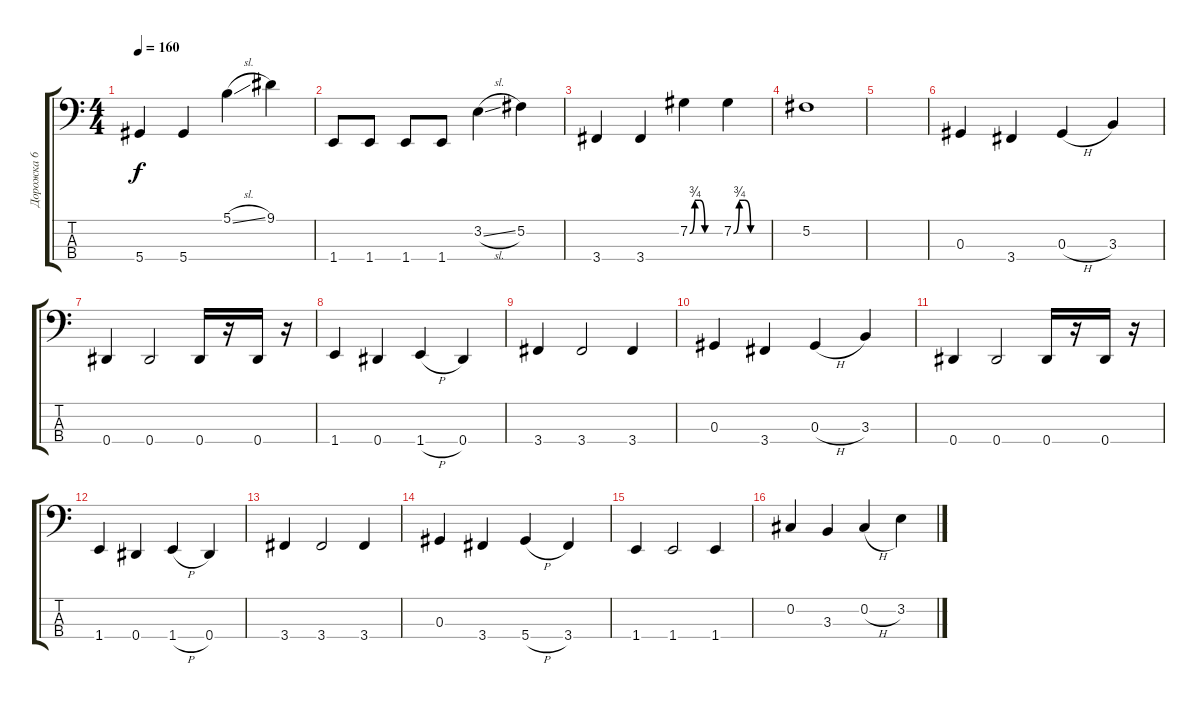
\track ("Дорожка 6" "Дорожка 6") {instrument electricbassfinger}
\staff {score tabs}
\tuning (Gb2 Db2 Ab1 Eb1) {hide}
\ts (4 4)
\tempo 160
\clef f4
\ks c
5.4.4{dy f} 5.4.4 5.1{sl}.4 9.1.4 |
1.4.8 1.4.8 1.4.8 1.4.8 3.2{sl}.4 5.2.4 |
3.4.4 3.4.4 7.2{be (custom 0 0 10 3 20 3 30 0 60 0)}.4 7.2{be (custom 0 0 10 3 20 3 30 0 60 0)}.4 |
5.2.1 |
|
0.3.4 3.4.4 0.3{h}.4 3.3.4 |
0.4.4 0.4.2 0.4.16 r.16 0.4.16 r.16 |
1.4.4 0.4.4 1.4{h}.4 0.4.4 |
3.4.4 3.4.2 3.4.4 |
0.3.4 3.4.4 0.3{h}.4 3.3.4 |
0.4.4 0.4.2 0.4.16 r.16 0.4.16 r.16 |
1.4.4 0.4.4 1.4{h}.4 0.4.4 |
3.4.4 3.4.2 3.4.4 |
0.3.4 3.4.4 5.4{h}.4 3.4.4 |
1.4.4 1.4.2 1.4.4 |
0.2.4 3.3.4 0.2{h}.4 3.2.4
